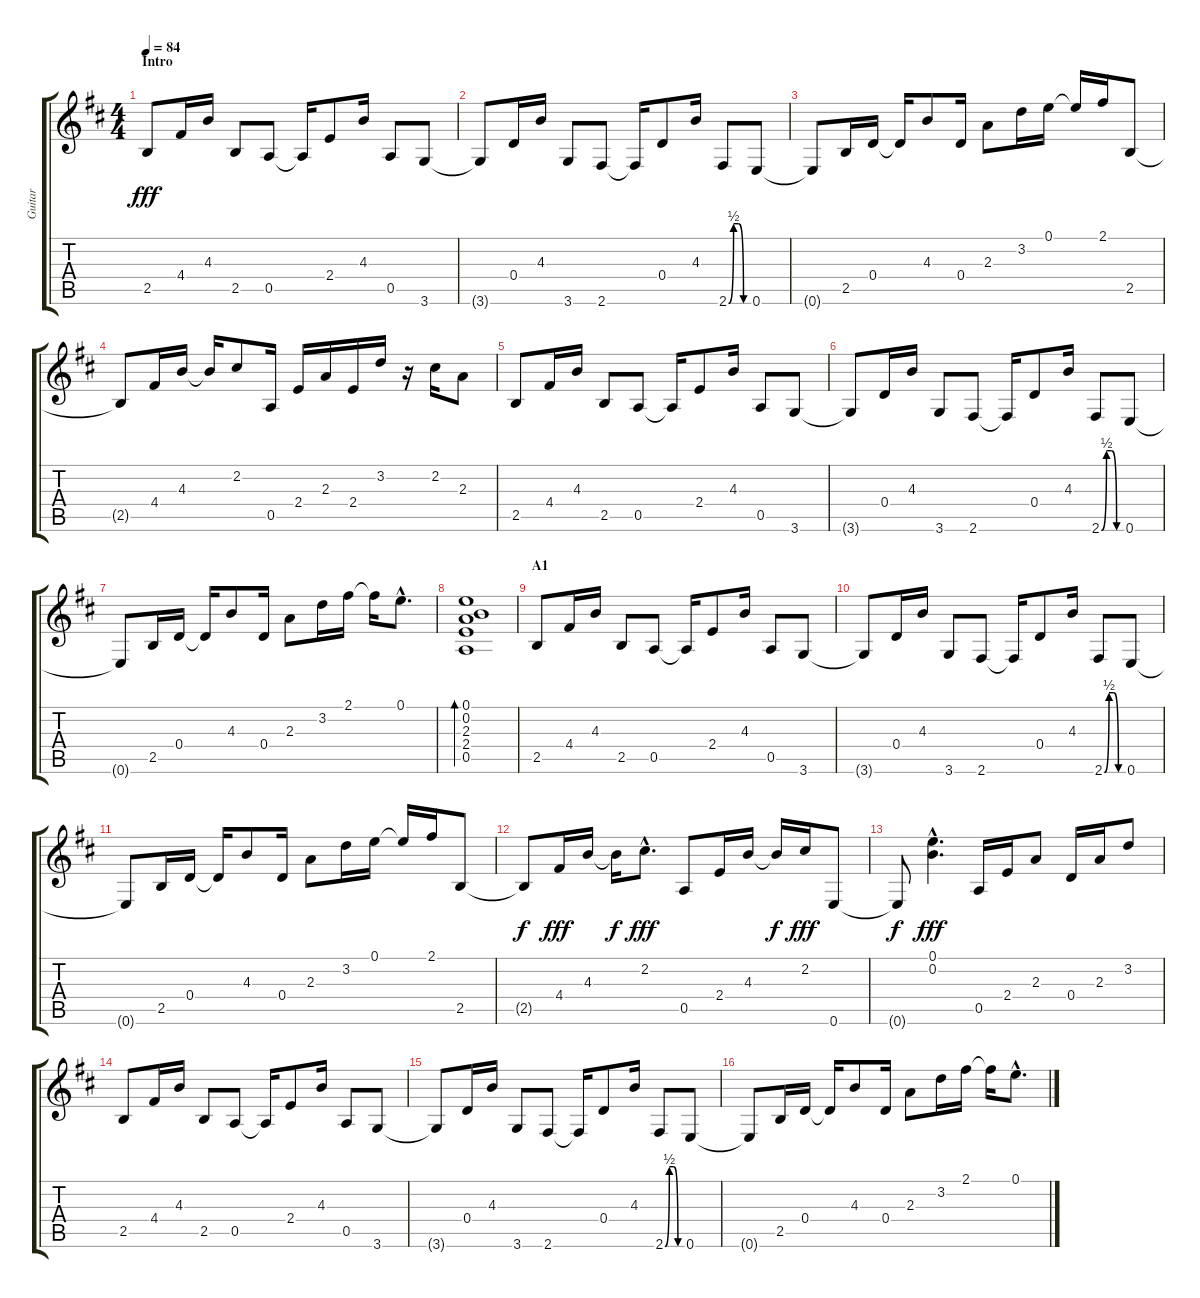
\track ("Guitar" "Guitar") {instrument electricguitarclean}
\staff {score tabs}
\tuning (E4 B3 G3 D3 A2 E2) {hide}
\ts (4 4)
\section ("" "Intro")
\tempo 84
\clef g2
\ks d
2.5.8{dy fff instrument electricguitarclean} 4.4.16 4.3.16 2.5.8 0.5.8 0.5{t}.16 2.4.8 4.3.16 0.5.8 3.6.8 |
3.6{t}.8 0.4.16 4.3.16 3.6.8 2.6.8 2.6{t}.16 0.4.8 4.3.16 2.6{be (custom 0 0 15 2 30 2 45 0 60 0)}.8 0.6.8 |
0.6{t}.8 2.5.16 0.4.16 0.4{t}.16 4.3.8 0.4.16 2.3.8 3.2.16 0.1.16 0.1{t}.16 2.1.16 2.5.8 |
2.5{t}.8 4.4.16 4.3.16 4.3{t}.16 2.2.8 0.5.16 2.4.16 2.3.16 2.4.16 3.2.16 r.16 2.2.16 2.3.8 |
2.5.8 4.4.16 4.3.16 2.5.8 0.5.8 0.5{t}.16 2.4.8 4.3.16 0.5.8 3.6.8 |
3.6{t}.8 0.4.16 4.3.16 3.6.8 2.6.8 2.6{t}.16 0.4.8 4.3.16 2.6{be (custom 0 0 15 2 30 2 45 0 60 0)}.8 0.6.8 |
0.6{t}.8 2.5.16 0.4.16 0.4{t}.16 4.3.8 0.4.16 2.3.8 3.2.16 2.1.16 2.1{t}.16 0.1{hac}.8{d} |
(0.1 0.2 2.3 2.4 0.5).1{bd 240} |
\section ("" "A1")
2.5.8 4.4.16 4.3.16 2.5.8 0.5.8 0.5{t}.16 2.4.8 4.3.16 0.5.8 3.6.8 |
3.6{t}.8 0.4.16 4.3.16 3.6.8 2.6.8 2.6{t}.16 0.4.8 4.3.16 2.6{be (custom 0 0 15 2 30 2 45 0 60 0)}.8 0.6.8 |
0.6{t}.8 2.5.16 0.4.16 0.4{t}.16 4.3.8 0.4.16 2.3.8 3.2.16 0.1.16 0.1{t}.16 2.1.16 2.5.8 |
2.5{t}.8{dy f} 4.4.16{dy fff} 4.3.16 4.3{t}.16{dy f} 2.2{hac}.8{d dy fff} 0.5.8 2.4.16 4.3.16 4.3{t}.16{dy f} 2.2.16{dy fff} 0.6.8 |
0.6{t}.8{dy f} (0.1{hac} 0.2{hac}).4{d dy fff} 0.5.16 2.4.16 2.3.8 0.4.16 2.3.16 3.2.8 |
2.5.8 4.4.16 4.3.16 2.5.8 0.5.8 0.5{t}.16 2.4.8 4.3.16 0.5.8 3.6.8 |
3.6{t}.8 0.4.16 4.3.16 3.6.8 2.6.8 2.6{t}.16 0.4.8 4.3.16 2.6{be (custom 0 0 15 2 30 2 45 0 60 0)}.8 0.6.8 |
0.6{t}.8 2.5.16 0.4.16 0.4{t}.16 4.3.8 0.4.16 2.3.8 3.2.16 2.1.16 2.1{t}.16 0.1{hac}.8{d}
